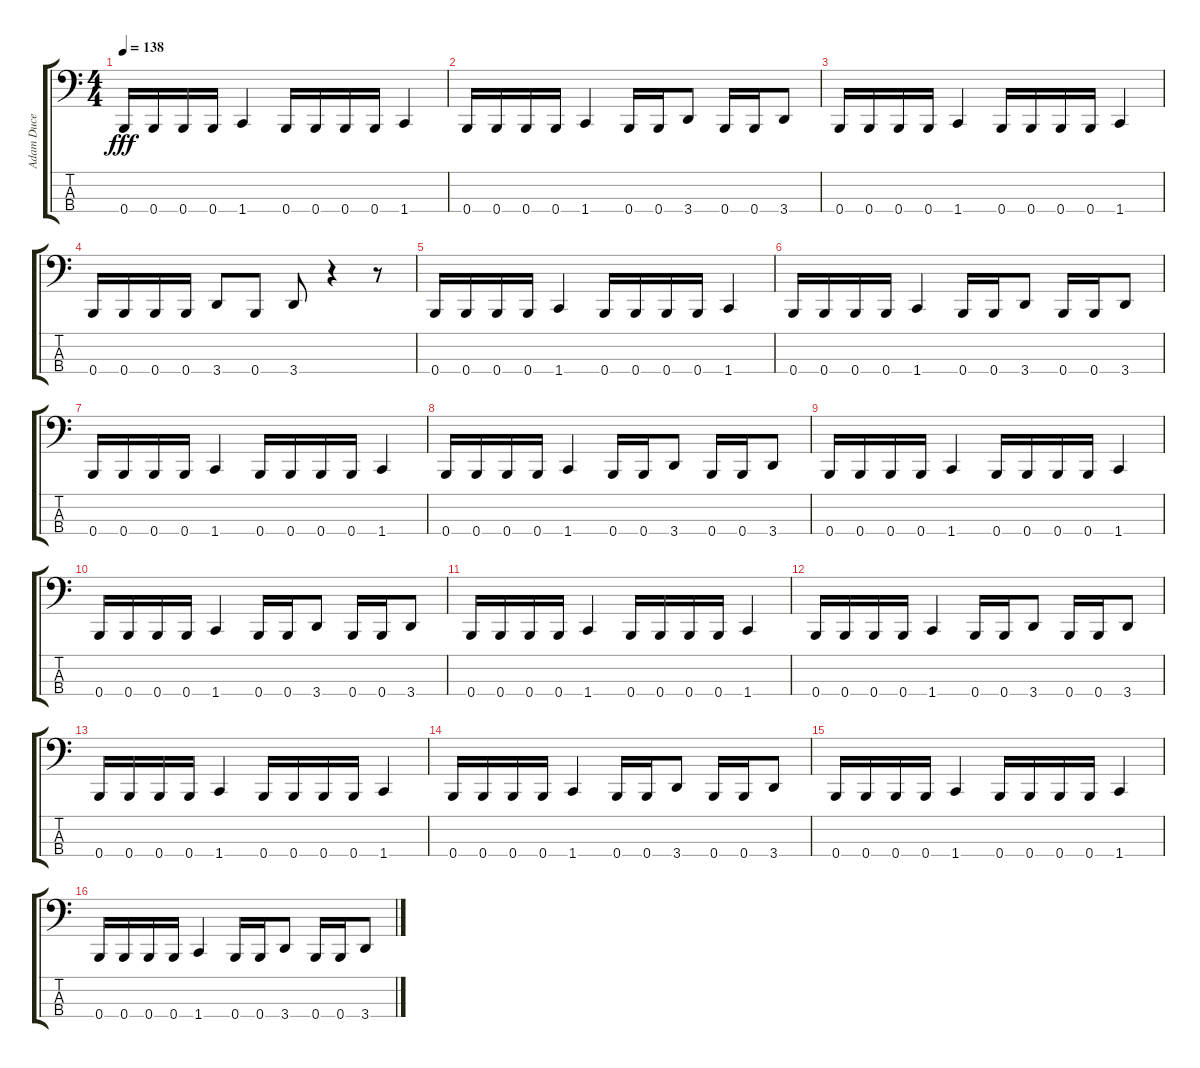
\track ("Adam Duce" "Adam Duce") {instrument electricbasspick}
\staff {score tabs}
\tuning (E2 B1 Gb1 B0) {hide}
\ts (4 4)
\tempo 138
\clef f4
\ks c
0.4.16{dy fff} 0.4.16 0.4.16 0.4.16 1.4.4 0.4.16 0.4.16 0.4.16 0.4.16 1.4.4 |
0.4.16 0.4.16 0.4.16 0.4.16 1.4.4 0.4.16 0.4.16 3.4.8 0.4.16 0.4.16 3.4.8 |
0.4.16 0.4.16 0.4.16 0.4.16 1.4.4 0.4.16 0.4.16 0.4.16 0.4.16 1.4.4 |
0.4.16 0.4.16 0.4.16 0.4.16 3.4.8 0.4.8 3.4.8 r.4 r.8 |
0.4.16 0.4.16 0.4.16 0.4.16 1.4.4 0.4.16 0.4.16 0.4.16 0.4.16 1.4.4 |
0.4.16 0.4.16 0.4.16 0.4.16 1.4.4 0.4.16 0.4.16 3.4.8 0.4.16 0.4.16 3.4.8 |
0.4.16 0.4.16 0.4.16 0.4.16 1.4.4 0.4.16 0.4.16 0.4.16 0.4.16 1.4.4 |
0.4.16 0.4.16 0.4.16 0.4.16 1.4.4 0.4.16 0.4.16 3.4.8 0.4.16 0.4.16 3.4.8 |
0.4.16 0.4.16 0.4.16 0.4.16 1.4.4 0.4.16 0.4.16 0.4.16 0.4.16 1.4.4 |
0.4.16 0.4.16 0.4.16 0.4.16 1.4.4 0.4.16 0.4.16 3.4.8 0.4.16 0.4.16 3.4.8 |
0.4.16 0.4.16 0.4.16 0.4.16 1.4.4 0.4.16 0.4.16 0.4.16 0.4.16 1.4.4 |
0.4.16 0.4.16 0.4.16 0.4.16 1.4.4 0.4.16 0.4.16 3.4.8 0.4.16 0.4.16 3.4.8 |
0.4.16 0.4.16 0.4.16 0.4.16 1.4.4 0.4.16 0.4.16 0.4.16 0.4.16 1.4.4 |
0.4.16 0.4.16 0.4.16 0.4.16 1.4.4 0.4.16 0.4.16 3.4.8 0.4.16 0.4.16 3.4.8 |
0.4.16 0.4.16 0.4.16 0.4.16 1.4.4 0.4.16 0.4.16 0.4.16 0.4.16 1.4.4 |
0.4.16 0.4.16 0.4.16 0.4.16 1.4.4 0.4.16 0.4.16 3.4.8 0.4.16 0.4.16 3.4.8
